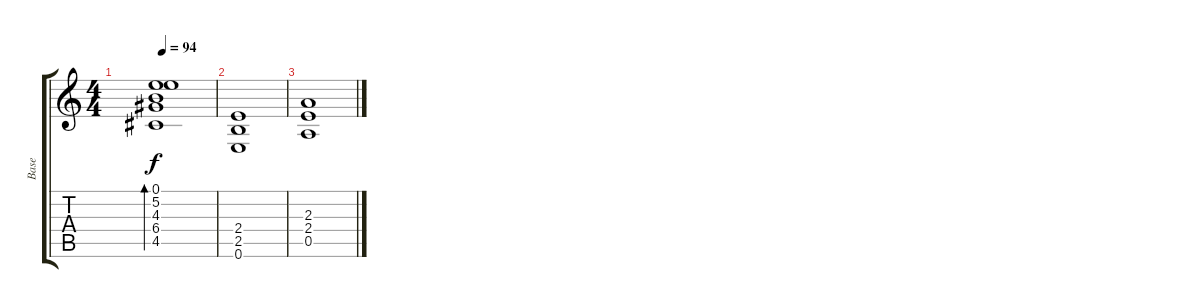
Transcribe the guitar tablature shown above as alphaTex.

\track ("Base" "Base") {instrument acousticguitarsteel}
\staff {score tabs}
\tuning (E4 B3 G3 D3 A2 E2) {hide}
\ts (4 4)
\tempo 94
\clef g2
\ks c
(0.1 5.2 4.3 6.4 4.5).1{bd 60 dy f} |
(2.4 2.5 0.6).1 |
(2.3 2.4 0.5).1
